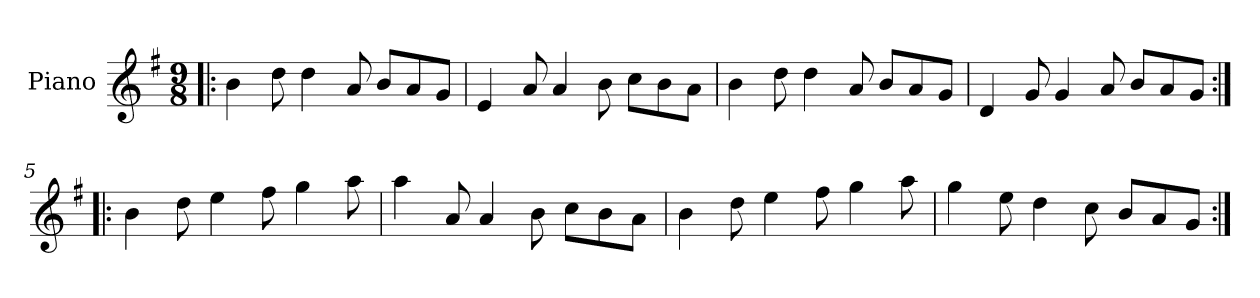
**kern
*part1
*staff1
*I"Piano
*I'Pno
*clefG2
*k[f#]
*G:
*M9/8
=1!|:
4b\
8dd\
4dd\
8a/
8b/L
8a/
8g/J
=2
4e/
8a/
4a/
8b\
8cc\L
8b\
8a\J
=3
4b\
8dd\
4dd\
8a/
8b/L
8a/
8g/J
=4
4d/
8g/
4g/
8a/
8b/L
8a/
8g/J
=5:|!|:
4b\
8dd\
4ee\
8ff#\
4gg\
8aa\
=6
4aa\
8a/
4a/
8b\
8cc\L
8b\
8a\J
=7
4b\
8dd\
4ee\
8ff#\
4gg\
8aa\
=8
4gg\
8ee\
4dd\
8cc\
8b/L
8a/
8g/J
=:|!
*-
